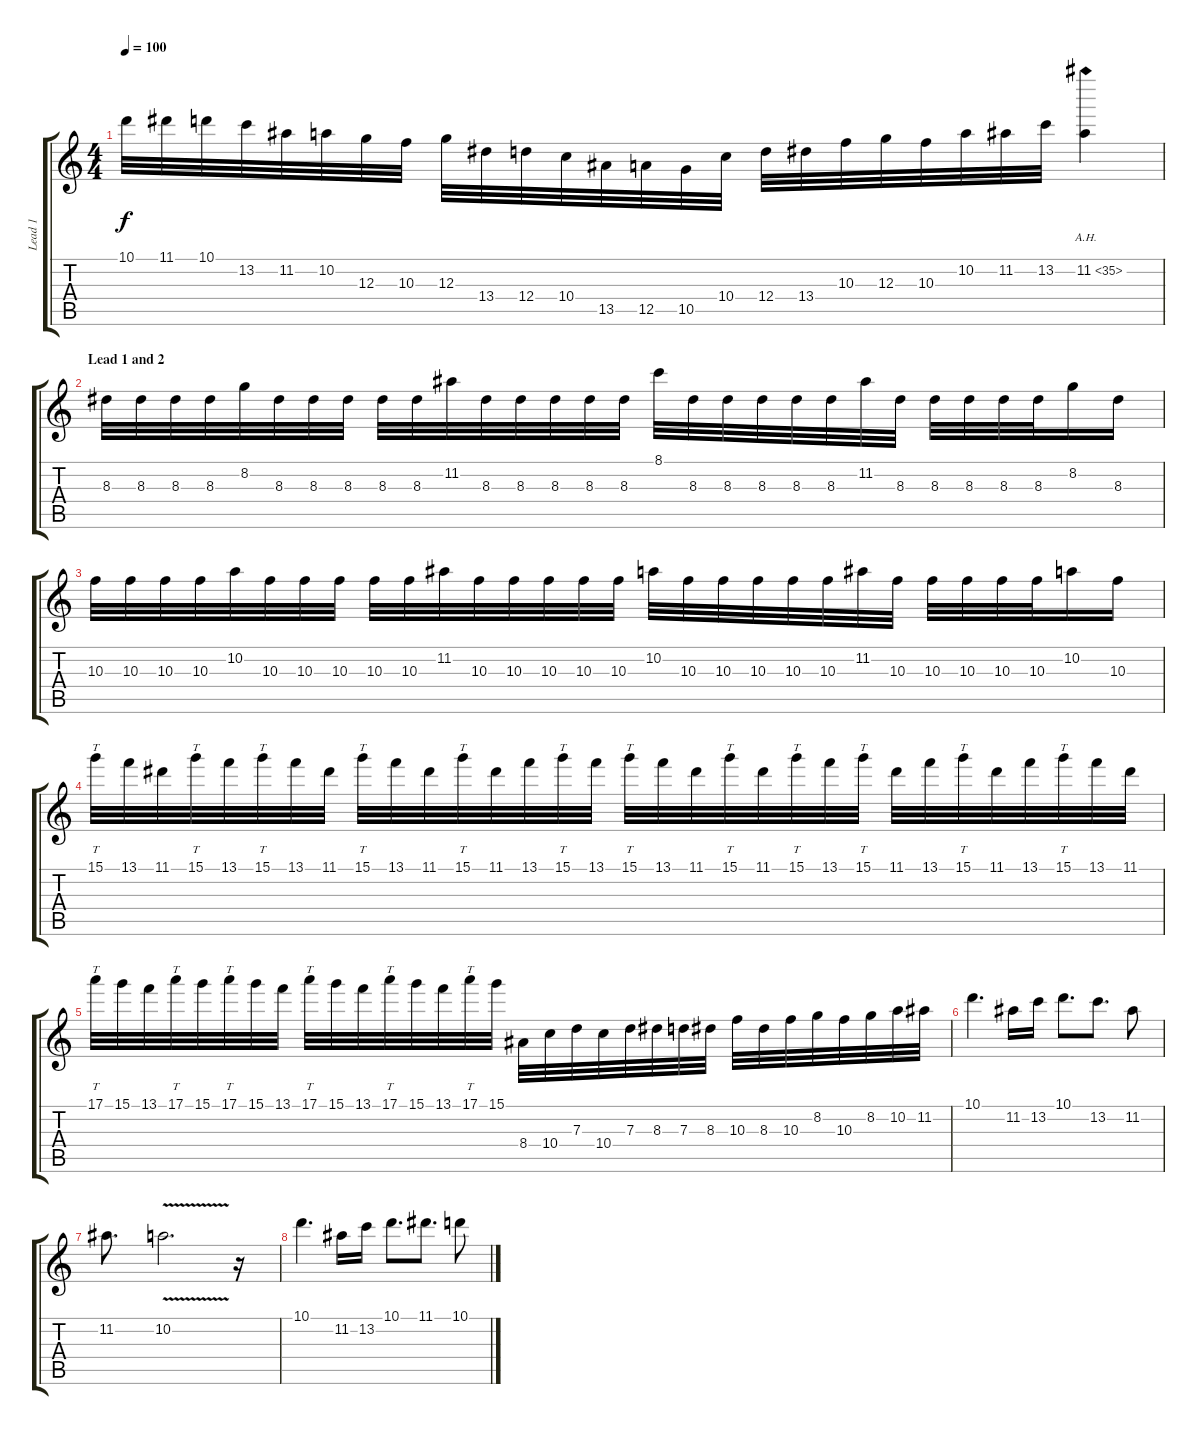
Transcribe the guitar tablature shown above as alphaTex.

\track ("Lead 1" "Lead 1") {instrument overdrivenguitar}
\staff {score tabs}
\tuning (E4 B3 G3 D3 A2 E2) {hide}
\ts (4 4)
\tempo 100
\clef g2
\ks c
10.1.32{dy f} 11.1.32 10.1.32 13.2.32 11.2.32 10.2.32 12.3.32 10.3.32 12.3.32 13.4.32 12.4.32 10.4.32 13.5.32 12.5.32 10.5.32 10.4.32 12.4.32 13.4.32 10.3.32 12.3.32 10.3.32 10.2.32 11.2.32 13.2.32 11.2{ah 24}.4 |
\section ("" "Lead 1 and 2")
8.3.32 8.3.32 8.3.32 8.3.32 8.2.32 8.3.32 8.3.32 8.3.32 8.3.32 8.3.32 11.2.32 8.3.32 8.3.32 8.3.32 8.3.32 8.3.32 8.1.32 8.3.32 8.3.32 8.3.32 8.3.32 8.3.32 11.2.32 8.3.32 8.3.32 8.3.32 8.3.32 8.3.32 8.2.16 8.3.16 |
10.3.32 10.3.32 10.3.32 10.3.32 10.2.32 10.3.32 10.3.32 10.3.32 10.3.32 10.3.32 11.2.32 10.3.32 10.3.32 10.3.32 10.3.32 10.3.32 10.2.32 10.3.32 10.3.32 10.3.32 10.3.32 10.3.32 11.2.32 10.3.32 10.3.32 10.3.32 10.3.32 10.3.32 10.2.16 10.3.16 |
15.1.32{tt} 13.1.32 11.1.32 15.1.32{tt} 13.1.32 15.1.32{tt} 13.1.32 11.1.32 15.1.32{tt} 13.1.32 11.1.32 15.1.32{tt} 11.1.32 13.1.32 15.1.32{tt} 13.1.32 15.1.32{tt} 13.1.32 11.1.32 15.1.32{tt} 11.1.32 15.1.32{tt} 13.1.32 15.1.32{tt} 11.1.32 13.1.32 15.1.32{tt} 11.1.32 13.1.32 15.1.32{tt} 13.1.32 11.1.32 |
17.1.32{tt} 15.1.32 13.1.32 17.1.32{tt} 15.1.32 17.1.32{tt} 15.1.32 13.1.32 17.1.32{tt} 15.1.32 13.1.32 17.1.32{tt} 15.1.32 13.1.32 17.1.32{tt} 15.1.32 8.4.32 10.4.32 7.3.32 10.4.32 7.3.32 8.3.32 7.3.32 8.3.32 10.3.32 8.3.32 10.3.32 8.2.32 10.3.32 8.2.32 10.2.32 11.2.32 |
\section ("" "")
10.1.4{d} 11.2.16 13.2.16 10.1.8{d} 13.2.8{d} 11.2.8 |
11.2.8{d} 10.2{v}.2{d} r.16 |
10.1.4{d} 11.2.16 13.2.16 10.1.8{d} 11.1.8{d} 10.1.8
